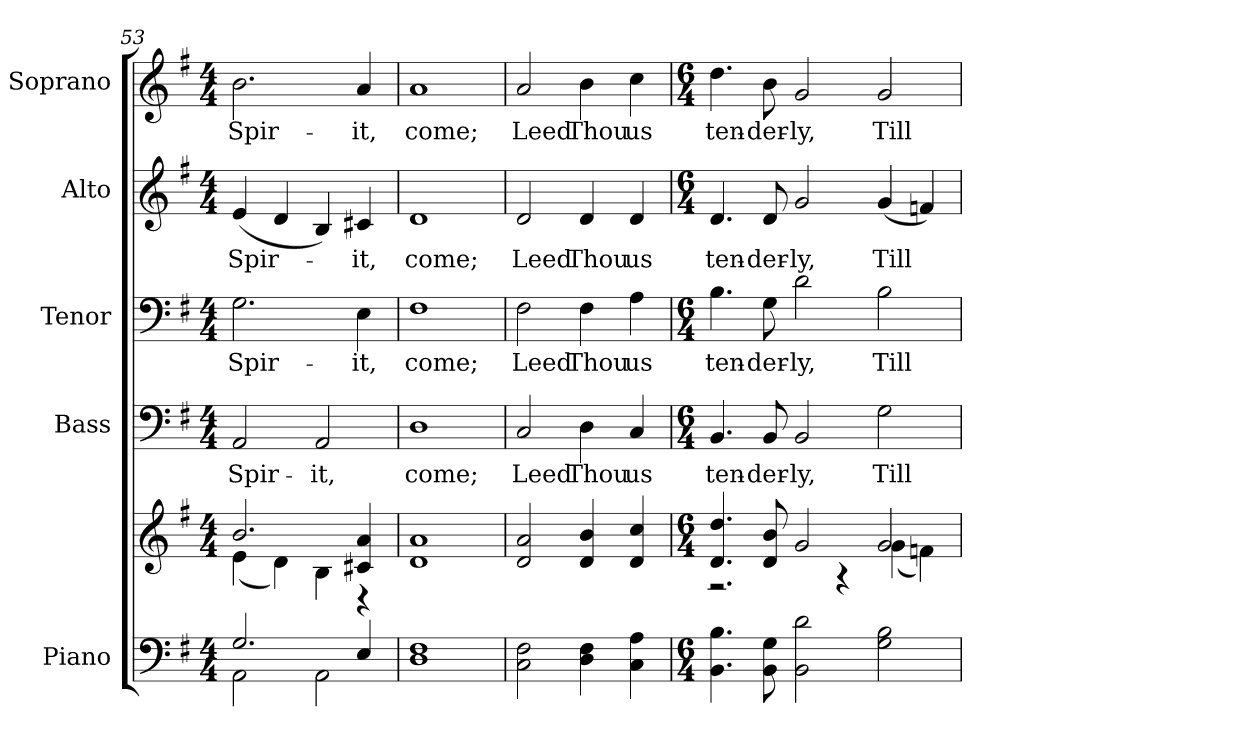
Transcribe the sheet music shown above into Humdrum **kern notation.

**kern	**kern	**kern	**text	**kern	**text	**kern	**text	**kern	**text
*part5	*part5	*part4	*part4	*part3	*part3	*part2	*part2	*part1	*part1
*staff6	*staff5	*staff4	*staff4	*staff3	*staff3	*staff2	*staff2	*staff1	*staff1
*I"Piano	*	*I"Bass	*	*I"Tenor	*	*I"Alto	*	*I"Soprano	*
*I'Pno.	*	*I'B.	*	*I'T.	*	*I'A.	*	*I'S.	*
*clefF4	*clefG2	*clefF4	*	*clefF4	*	*clefG2	*	*clefG2	*
*k[f#]	*k[f#]	*k[f#]	*	*k[f#]	*	*k[f#]	*	*k[f#]	*
*G:	*G:	*G:	*	*G:	*	*G:	*	*G:	*
*M4/4	*M4/4	*M4/4	*	*M4/4	*	*M4/4	*	*M4/4	*
=53	=53	=53	=53	=53	=53	=53	=53	=53	=53
*^	*^	*	*	*	*	*	*	*	*
!	!	!	!	!	!LO:LY:b:color=#000000	!	!	!	!	!	!
!	!	!	!	!	!	!	!LO:LY:b:color=#000000	!	!	!	!
!	!	!	!	!	!	!	!	!	!LO:LY:b:color=#000000	!	!
!	!	!	!	!	!	!	!	!	!	!	!LO:LY:b:color=#000000
2.Gi/	2AAi\	2.bi/	(4ei\	2AAi/	Spir-	2.Gi\	Spir-	(4ei/	Spir-	2.bi\	Spir-
.	.	.	4di\)	.	.	.	.	4di/	.	.	.
!	!	!	!	!	!LO:LY:b:color=#000000	!	!	!	!	!	!
.	2AAi\	.	4Bi\	2AAi/	-it,	.	.	4Bi/)	.	.	.
!	!	!	!	!	!	!	!LO:LY:b:color=#000000	!	!	!	!
!	!	!	!	!	!	!	!	!	!LO:LY:b:color=#000000	!	!
!	!	!	!	!	!	!	!	!	!	!	!LO:LY:b:color=#000000
4Ei/	.	4c#Xi/ 4ai	4r	.	.	4Ei\	-it,	4c#Xi/	-it,	4ai/	-it,
*v	*v	*	*	*	*	*	*	*	*	*	*
*	*v	*v	*	*	*	*	*	*	*	*
!!LO:PB:g=z
=54	=54	=54	=54	=54	=54	=54	=54	=54	=54
*	*^	*	*	*	*	*	*	*	*
!	!	!	!	!LO:LY:b:color=#000000	!	!	!	!	!	!
*	*v	*v	*	*	*	*	*	*	*	*
*	*^	*	*	*	*	*	*	*	*
!	!	!	!	!	!	!LO:LY:b:color=#000000	!	!	!	!
*	*v	*v	*	*	*	*	*	*	*	*
*	*^	*	*	*	*	*	*	*	*
!	!	!	!	!	!	!	!	!LO:LY:b:color=#000000	!	!
*	*v	*v	*	*	*	*	*	*	*	*
*	*^	*	*	*	*	*	*	*	*
!	!	!	!	!	!	!	!	!	!	!LO:LY:b:color=#000000
*	*v	*v	*	*	*	*	*	*	*	*
1Di 1F#i	1di 1ai	1Di	come;	1F#i	come;	1di	come;	1ai	come;
=55	=55	=55	=55	=55	=55	=55	=55	=55	=55
!	!	!	!LO:LY:b:color=#000000	!	!	!	!	!	!
!	!	!	!	!	!LO:LY:b:color=#000000	!	!	!	!
!	!	!	!	!	!	!	!LO:LY:b:color=#000000	!	!
!	!	!	!	!	!	!	!	!	!LO:LY:b:color=#000000
2Ci\ 2F#i	2di/ 2ai	2Ci/	Leed	2F#i\	Leed	2di/	Leed	2ai/	Leed
!	!	!	!LO:LY:b:color=#000000	!	!	!	!	!	!
!	!	!	!	!	!LO:LY:b:color=#000000	!	!	!	!
!	!	!	!	!	!	!	!LO:LY:b:color=#000000	!	!
!	!	!	!	!	!	!	!	!	!LO:LY:b:color=#000000
4Di\ 4F#i	4di/ 4bi	4Di\	Thou	4F#i\	Thou	4di/	Thou	4bi\	Thou
!	!	!	!LO:LY:b:color=#000000	!	!	!	!	!	!
!	!	!	!	!	!LO:LY:b:color=#000000	!	!	!	!
!	!	!	!	!	!	!	!LO:LY:b:color=#000000	!	!
!	!	!	!	!	!	!	!	!	!LO:LY:b:color=#000000
4Ci\ 4Ai	4di/ 4cci	4Ci/	us	4Ai\	us	4di/	us	4cci\	us
=56	=56	=56	=56	=56	=56	=56	=56	=56	=56
*M6/4	*M6/4	*M6/4	*	*M6/4	*	*M6/4	*	*M6/4	*
*	*^	*	*	*	*	*	*	*	*
!	!	!	!	!LO:LY:b:color=#000000	!	!	!	!	!	!
!	!	!	!	!	!	!LO:LY:b:color=#000000	!	!	!	!
!	!	!	!	!	!	!	!	!LO:LY:b:color=#000000	!	!
!	!	!	!	!	!	!	!	!	!	!LO:LY:b:color=#000000
4.BBi\ 4.Bi	4.di/ 4.ddi	2.r	4.BBi/	ten-	4.Bi\	ten-	4.di/	ten-	4.ddi\	ten-
!	!	!	!	!LO:LY:b:color=#000000	!	!	!	!	!	!
!	!	!	!	!	!	!LO:LY:b:color=#000000	!	!	!	!
!	!	!	!	!	!	!	!	!LO:LY:b:color=#000000	!	!
!	!	!	!	!	!	!	!	!	!	!LO:LY:b:color=#000000
8BBi\ 8Gi	8di/ 8bi	.	8BBi/	-der-	8Gi\	-der-	8di/	-der-	8bi\	-der-
!	!	!	!	!LO:LY:b:color=#000000	!	!	!	!	!	!
!	!	!	!	!	!	!LO:LY:b:color=#000000	!	!	!	!
!	!	!	!	!	!	!	!	!LO:LY:b:color=#000000	!	!
!	!	!	!	!	!	!	!	!	!	!LO:LY:b:color=#000000
2BBi\ 2di	2gi/	.	2BBi/	-ly,	2di\	-ly,	2gi/	-ly,	2gi/	-ly,
.	.	4r	.	.	.	.	.	.	.	.
!	!	!	!	!LO:LY:b:color=#000000	!	!	!	!	!	!
!	!	!	!	!	!	!LO:LY:b:color=#000000	!	!	!	!
!	!	!	!	!	!	!	!	!LO:LY:b:color=#000000	!	!
!	!	!	!	!	!	!	!	!	!	!LO:LY:b:color=#000000
2Gi\ 2Bi	2gi/	(4gi\	2Gi\	Till	2Bi\	Till	(4gi/	Till	2gi/	Till
.	.	4fni\)	.	.	.	.	4fni/)	.	.	.
*	*v	*v	*	*	*	*	*	*	*	*
=	=	=	=	=	=	=	=	=	=
*-	*-	*-	*-	*-	*-	*-	*-	*-	*-
